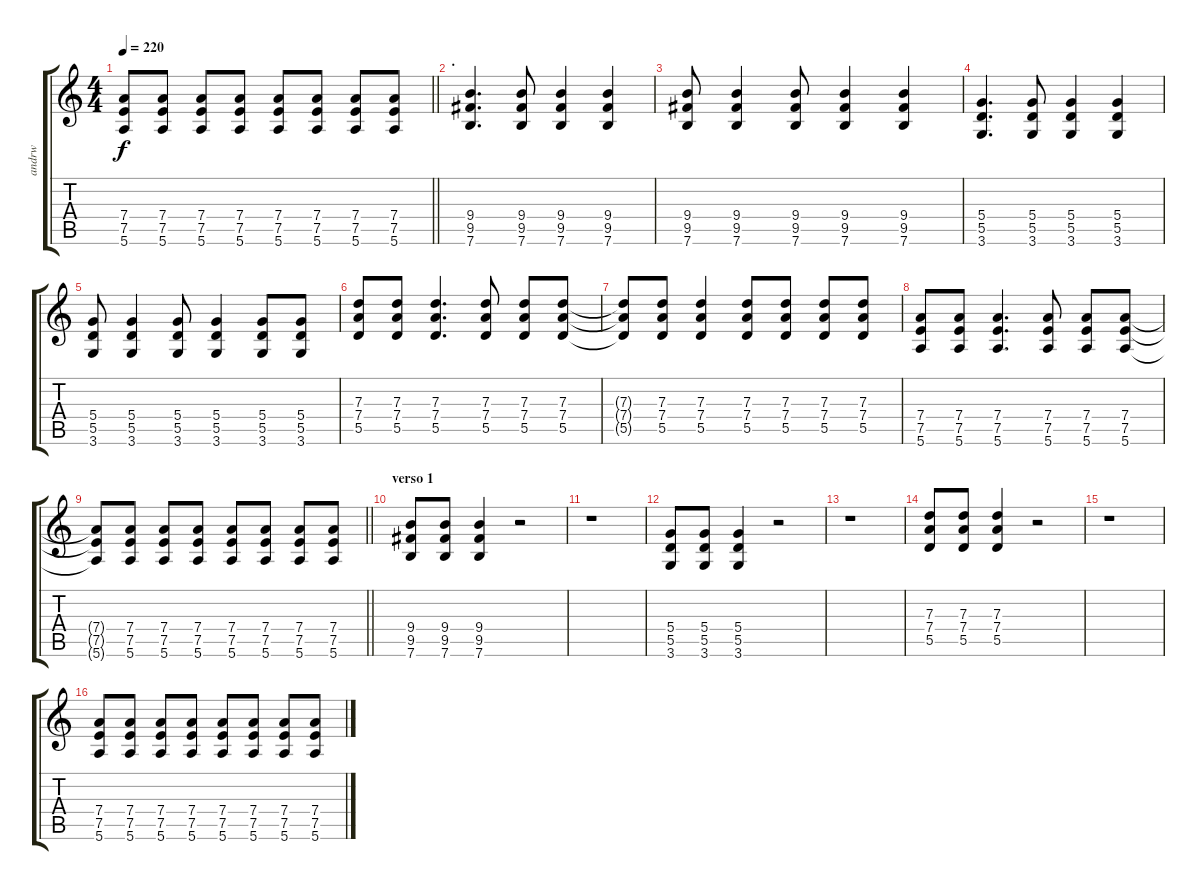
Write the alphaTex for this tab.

\track ("andrw" "andrw") {instrument distortionguitar}
\staff {score tabs}
\tuning (E4 B3 G3 D3 A2 E2) {hide}
\ts (4 4)
\tempo 220
\clef g2
\barLineRight lightlight
\ks c
(7.4{t} 7.5{t} 5.6{t}).8{dy f} (7.4 7.5 5.6).8 (7.4 7.5 5.6).8 (7.4 7.5 5.6).8 (7.4 7.5 5.6).8 (7.4 7.5 5.6).8 (7.4 7.5 5.6).8 (7.4 7.5 5.6).8 |
\section ("" ".")
(9.4 9.5 7.6).4{d} (9.4 9.5 7.6).8 (9.4 9.5 7.6).4 (9.4 9.5 7.6).4 |
(9.4 9.5 7.6).8 (9.4 9.5 7.6).4 (9.4 9.5 7.6).8 (9.4 9.5 7.6).4 (9.4 9.5 7.6).4 |
(5.4 5.5 3.6).4{d} (5.4 5.5 3.6).8 (5.4 5.5 3.6).4 (5.4 5.5 3.6).4 |
(5.4 5.5 3.6).8 (5.4 5.5 3.6).4 (5.4 5.5 3.6).8 (5.4 5.5 3.6).4 (5.4 5.5 3.6).8 (5.4 5.5 3.6).8 |
(7.3 7.4 5.5).8 (7.3 7.4 5.5).8 (7.3 7.4 5.5).4{d} (7.3 7.4 5.5).8 (7.3 7.4 5.5).8 (7.3 7.4 5.5).8 |
(7.3{t} 7.4{t} 5.5{t}).8 (7.3 7.4 5.5).8 (7.3 7.4 5.5).4 (7.3 7.4 5.5).8 (7.3 7.4 5.5).8 (7.3 7.4 5.5).8 (7.3 7.4 5.5).8 |
(7.4 7.5 5.6).8 (7.4 7.5 5.6).8 (7.4 7.5 5.6).4{d} (7.4 7.5 5.6).8 (7.4 7.5 5.6).8 (7.4 7.5 5.6).8 |
\barLineRight lightlight
(7.4{t} 7.5{t} 5.6{t}).8 (7.4 7.5 5.6).8 (7.4 7.5 5.6).8 (7.4 7.5 5.6).8 (7.4 7.5 5.6).8 (7.4 7.5 5.6).8 (7.4 7.5 5.6).8 (7.4 7.5 5.6).8 |
\section ("" "verso 1")
(9.4 9.5 7.6).8 (9.4 9.5 7.6).8 (9.4 9.5 7.6).4 r.2 |
r.1 |
(5.4 5.5 3.6).8 (5.4 5.5 3.6).8 (5.4 5.5 3.6).4 r.2 |
r.1 |
(7.3 7.4 5.5).8 (7.3 7.4 5.5).8 (7.3 7.4 5.5).4 r.2 |
r.1 |
(7.4 7.5 5.6).8 (7.4 7.5 5.6).8 (7.4 7.5 5.6).8 (7.4 7.5 5.6).8 (7.4 7.5 5.6).8 (7.4 7.5 5.6).8 (7.4 7.5 5.6).8 (7.4 7.5 5.6).8
